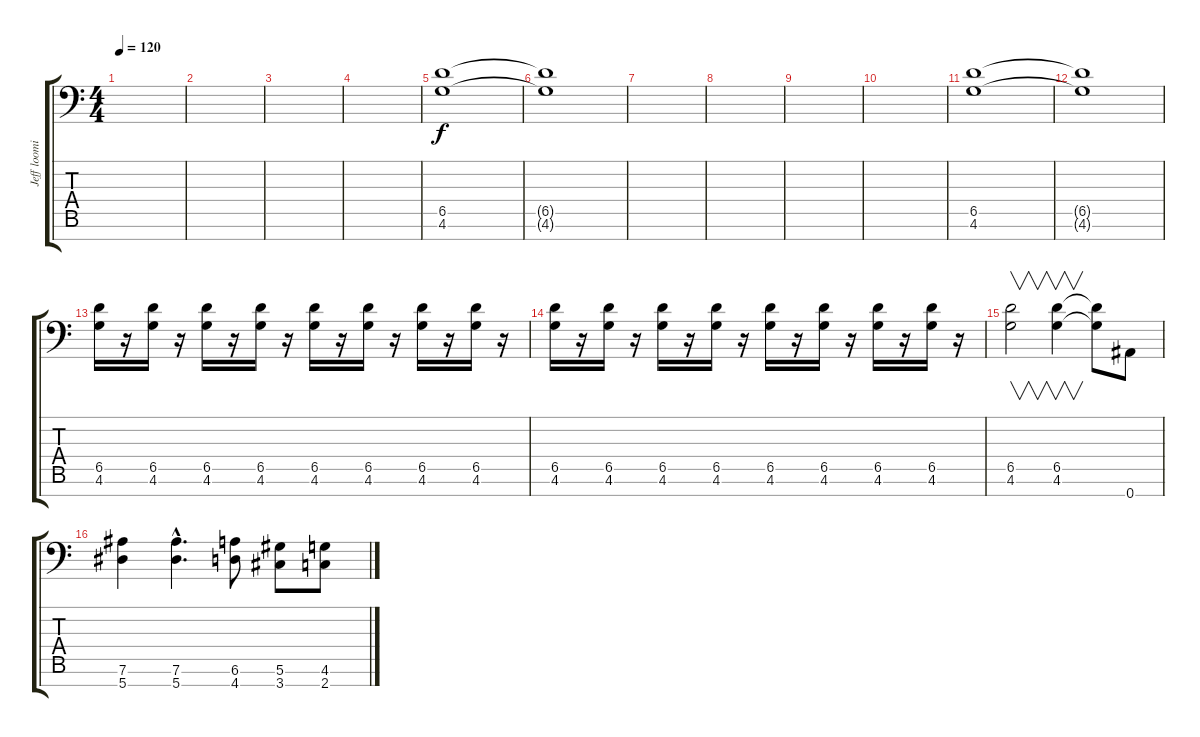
\track ("Jeff loomis" "Jeff loomi") {instrument distortionguitar}
\staff {score tabs}
\tuning (Eb4 Bb3 Gb3 Db3 Ab2 Eb2 Bb1) {hide}
\ts (4 4)
\tempo 120
\clef f4
\ks c
|
|
|
|
(6.5 4.6).1 |
(6.5{t} 4.6{t}).1 |
|
|
|
|
(6.5 4.6).1 |
(6.5{t} 4.6{t}).1 |
(6.5 4.6).16 r.16 (6.5 4.6).16 r.16 (6.5 4.6).16 r.16 (6.5 4.6).16 r.16 (6.5 4.6).16 r.16 (6.5 4.6).16 r.16 (6.5 4.6).16 r.16 (6.5 4.6).16 r.16 |
(6.5 4.6).16 r.16 (6.5 4.6).16 r.16 (6.5 4.6).16 r.16 (6.5 4.6).16 r.16 (6.5 4.6).16 r.16 (6.5 4.6).16 r.16 (6.5 4.6).16 r.16 (6.5 4.6).16 r.16 |
(6.5 4.6).2{v} (6.5 4.6).4{v} (6.5{t} 4.6{t}).8 0.7.8 |
(7.6 5.7).4 (7.6{hac} 5.7{hac}).4{d} (6.6 4.7).8 (5.6 3.7).8 (4.6 2.7).8
